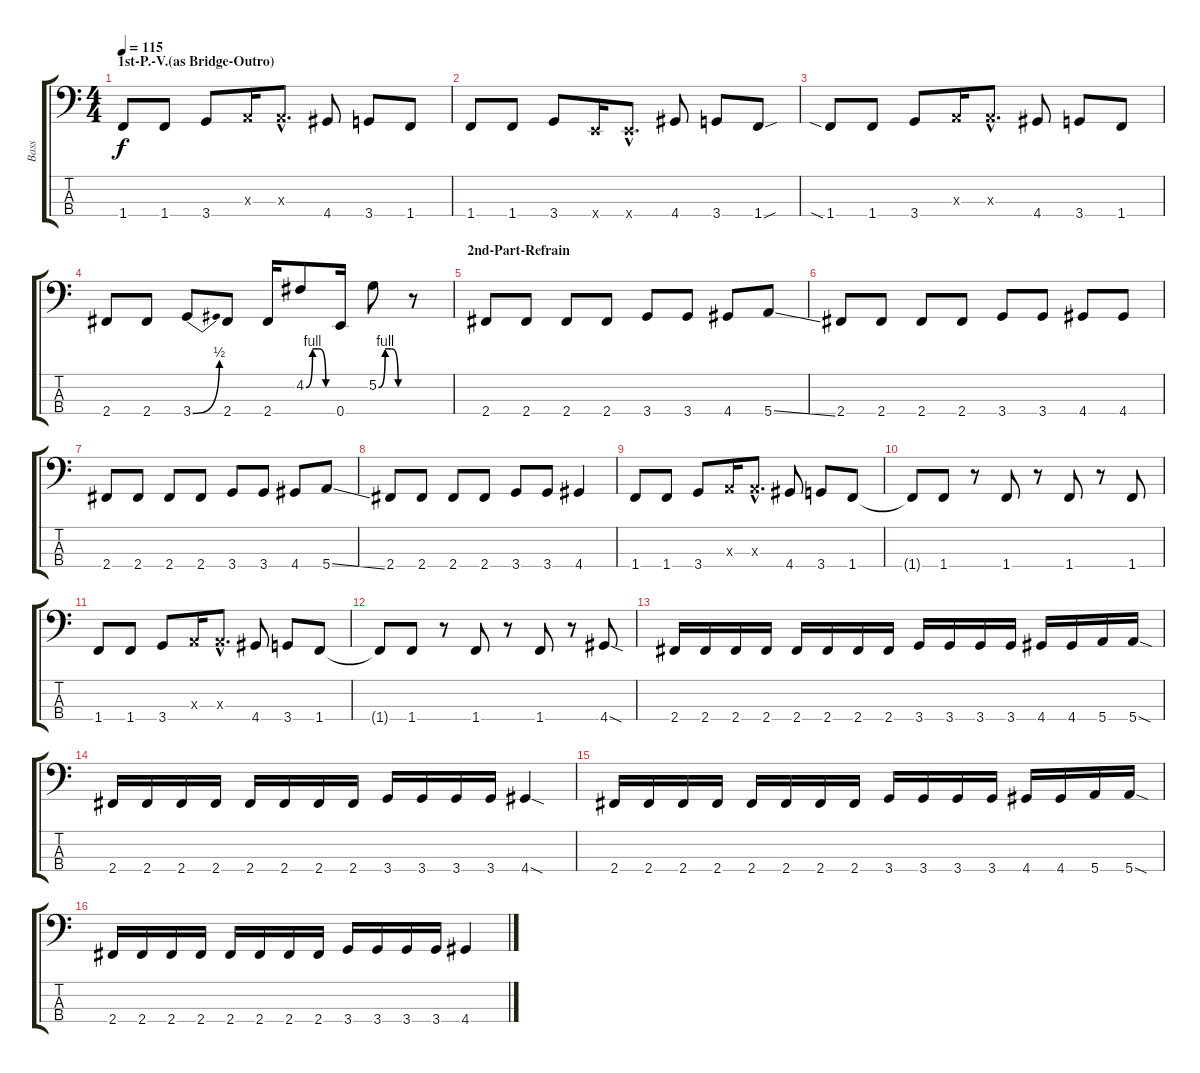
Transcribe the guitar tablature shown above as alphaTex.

\track ("Bass" "Bass") {instrument slapbass1}
\staff {score tabs}
\tuning (G2 D2 A1 E1) {hide}
\ts (4 4)
\section ("" "1st-P.-V.(as Bridge-Outro)")
\tempo 115
\clef f4
\ks c
1.4.8{dy f} 1.4.8 3.4.8 0.3{x}.16 0.3{hac x}.8{d} 4.4.8 3.4.8 1.4.8 |
1.4.8 1.4.8 3.4.8 0.4{x}.16 0.4{hac x}.8{d} 4.4.8 3.4.8 1.4{sou}.8 |
1.4{sia}.8 1.4.8 3.4.8 0.3{x}.16 0.3{hac x}.8{d} 4.4.8 3.4.8 1.4.8 |
2.4.8 2.4.8 3.4{be (bend 0 0 60 2)}.8 2.4.8 2.4.16 4.2{be (custom 0 0 15 4 30 4 45 0 60 0)}.8 0.4.16 5.2{be (custom 0 0 15 4 30 4 45 0 60 0)}.8 r.8 |
\section ("" "2nd-Part-Refrain")
2.4.8 2.4.8 2.4.8 2.4.8 3.4.8 3.4.8 4.4.8 5.4{ss}.8 |
2.4.8 2.4.8 2.4.8 2.4.8 3.4.8 3.4.8 4.4.8 4.4.8 |
2.4.8 2.4.8 2.4.8 2.4.8 3.4.8 3.4.8 4.4.8 5.4{ss}.8 |
2.4.8 2.4.8 2.4.8 2.4.8 3.4.8 3.4.8 4.4.4 |
1.4.8 1.4.8 3.4.8 0.3{x}.16 0.3{hac x}.8{d} 4.4.8 3.4.8 1.4.8 |
1.4{t}.8 1.4.8 r.8 1.4.8 r.8 1.4.8 r.8 1.4.8 |
1.4.8 1.4.8 3.4.8 0.3{x}.16 0.3{hac x}.8{d} 4.4.8 3.4.8 1.4.8 |
1.4{t}.8 1.4.8 r.8 1.4.8 r.8 1.4.8 r.8 4.4{sod}.8 |
2.4.16 2.4.16 2.4.16 2.4.16 2.4.16 2.4.16 2.4.16 2.4.16 3.4.16 3.4.16 3.4.16 3.4.16 4.4.16 4.4.16 5.4.16 5.4{sod}.16 |
2.4.16 2.4.16 2.4.16 2.4.16 2.4.16 2.4.16 2.4.16 2.4.16 3.4.16 3.4.16 3.4.16 3.4.16 4.4{sod}.4 |
2.4.16 2.4.16 2.4.16 2.4.16 2.4.16 2.4.16 2.4.16 2.4.16 3.4.16 3.4.16 3.4.16 3.4.16 4.4.16 4.4.16 5.4.16 5.4{sod}.16 |
2.4.16 2.4.16 2.4.16 2.4.16 2.4.16 2.4.16 2.4.16 2.4.16 3.4.16 3.4.16 3.4.16 3.4.16 4.4.4
